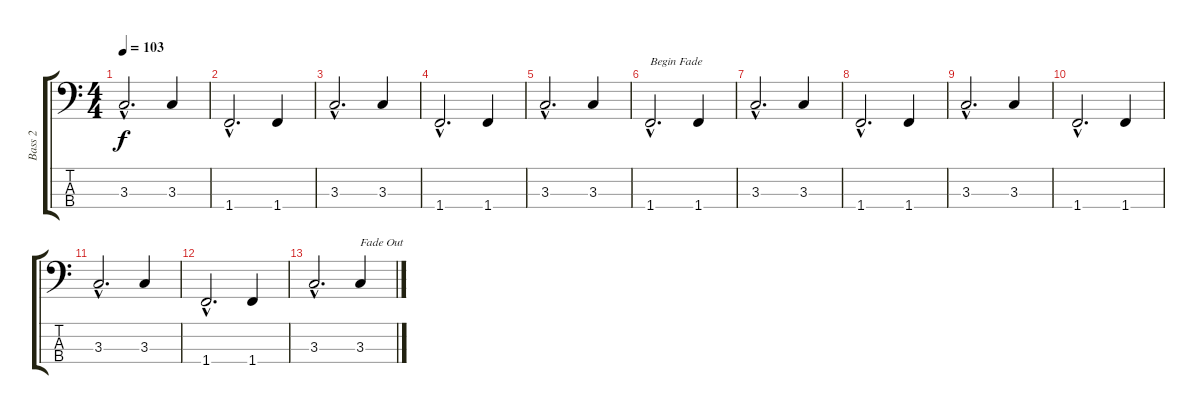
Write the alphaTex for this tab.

\track ("Bass 2" "Bass 2") {instrument acousticbass}
\staff {score tabs}
\tuning (G2 D2 A1 E1) {hide}
\ts (4 4)
\tempo 103
\clef f4
\ks c
3.3{hac}.2{d dy f} 3.3.4 |
1.4{hac}.2{d} 1.4.4 |
3.3{hac}.2{d} 3.3.4 |
1.4{hac}.2{d} 1.4.4 |
3.3{hac}.2{d} 3.3.4 |
1.4{hac}.2{d txt "Begin Fade"} 1.4.4 |
3.3{hac}.2{d} 3.3.4 |
1.4{hac}.2{d} 1.4.4 |
3.3{hac}.2{d} 3.3.4 |
1.4{hac}.2{d} 1.4.4 |
3.3{hac}.2{d} 3.3.4 |
1.4{hac}.2{d} 1.4.4 |
3.3{hac}.2{d} 3.3.4{txt "Fade Out"}
